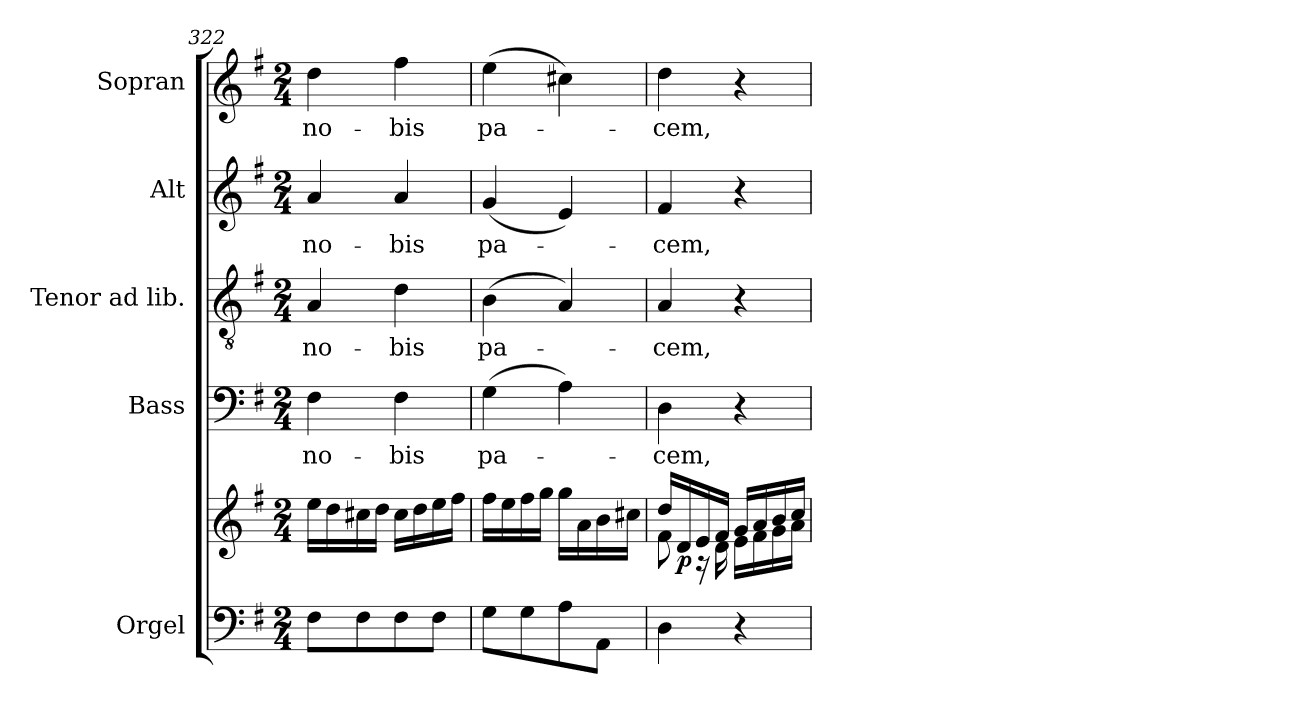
**kern	**kern	**dynam	**kern	**text	**kern	**text	**kern	**text	**kern	**text
*part5	*part5	*part5	*part4	*part4	*part3	*part3	*part2	*part2	*part1	*part1
*staff6	*staff5	*staff5/6	*staff4	*staff4	*staff3	*staff3	*staff2	*staff2	*staff1	*staff1
*I"Orgel	*	*	*I"Bass	*	*I"Tenor ad lib.	*	*I"Alt	*	*I"Sopran	*
*I'Org.	*	*	*I'B.	*	*I'T.	*	*I'A.	*	*I'S.	*
*clefF4	*clefG2	*	*clefF4	*	*clefGv2	*	*clefG2	*	*clefG2	*
*k[f#]	*k[f#]	*	*k[f#]	*	*k[f#]	*	*k[f#]	*	*k[f#]	*
*G:	*G:	*	*G:	*	*G:	*	*G:	*	*G:	*
*M2/4	*M2/4	*	*M2/4	*	*M2/4	*	*M2/4	*	*M2/4	*
=322	=322	=322	=322	=322	=322	=322	=322	=322	=322	=322
!	!	!	!	!LO:LY:b	!	!LO:LY:b	!	!LO:LY:b	!	!LO:LY:b
8F#\L	16ee\LL	.	4F#\	no-	4A/	no-	4a/	no-	4dd\	no-
.	16dd\	.	.	.	.	.	.	.	.	.
8F#\	16cc#X\	.	.	.	.	.	.	.	.	.
.	16dd\JJ	.	.	.	.	.	.	.	.	.
!	!	!	!	!LO:LY:b	!	!LO:LY:b	!	!LO:LY:b	!	!LO:LY:b
8F#\	16cc#\LL	.	4F#\	-bis	4d\	-bis	4a/	-bis	4ff#\	-bis
.	16dd\	.	.	.	.	.	.	.	.	.
8F#\J	16ee\	.	.	.	.	.	.	.	.	.
.	16ff#\JJ	.	.	.	.	.	.	.	.	.
=323	=323	=323	=323	=323	=323	=323	=323	=323	=323	=323
!	!	!	!	!LO:LY:b	!	!LO:LY:b	!	!LO:LY:b	!	!LO:LY:b
8G\L	16ff#\LL	.	(>4G\	pa-	(>4B\	pa-	(<4g/	pa-	(>4ee\	pa-
.	16ee\	.	.	.	.	.	.	.	.	.
8G\	16ff#\	.	.	.	.	.	.	.	.	.
.	16gg\JJ	.	.	.	.	.	.	.	.	.
8A\	16gg\LL	.	4A\)	.	4A/)	.	4e/)	.	4cc#X\)	.
.	16a\	.	.	.	.	.	.	.	.	.
8AA\J	16b\	.	.	.	.	.	.	.	.	.
.	16cc#X\JJ	.	.	.	.	.	.	.	.	.
!!LO:PB:g=z
=324	=324	=324	=324	=324	=324	=324	=324	=324	=324	=324
*	*^	*	*	*	*	*	*	*	*	*
!	!	!	!	!	!LO:LY:b	!	!LO:LY:b	!	!LO:LY:b	!	!LO:LY:b
4D\	16dd/LL	8f#\	.	4D\	-cem,	4A/	-cem,	4f#/	-cem,	4dd\	-cem,
!	!	!	!LO:DY:b	!	!	!	!	!	!	!	!
.	16d/	.	p	.	.	.	.	.	.	.	.
.	16e/	16rA	.	.	.	.	.	.	.	.	.
.	16f#/JJ	16d\	.	.	.	.	.	.	.	.	.
4r	16g/LL	16e\LL	.	4r	.	4r	.	4r	.	4r	.
.	16a/	16f#\	.	.	.	.	.	.	.	.	.
.	16b/	16g\	.	.	.	.	.	.	.	.	.
.	16cc/JJ	16a\JJ	.	.	.	.	.	.	.	.	.
*	*v	*v	*	*	*	*	*	*	*	*	*
=	=	=	=	=	=	=	=	=	=	=
*-	*-	*-	*-	*-	*-	*-	*-	*-	*-	*-
